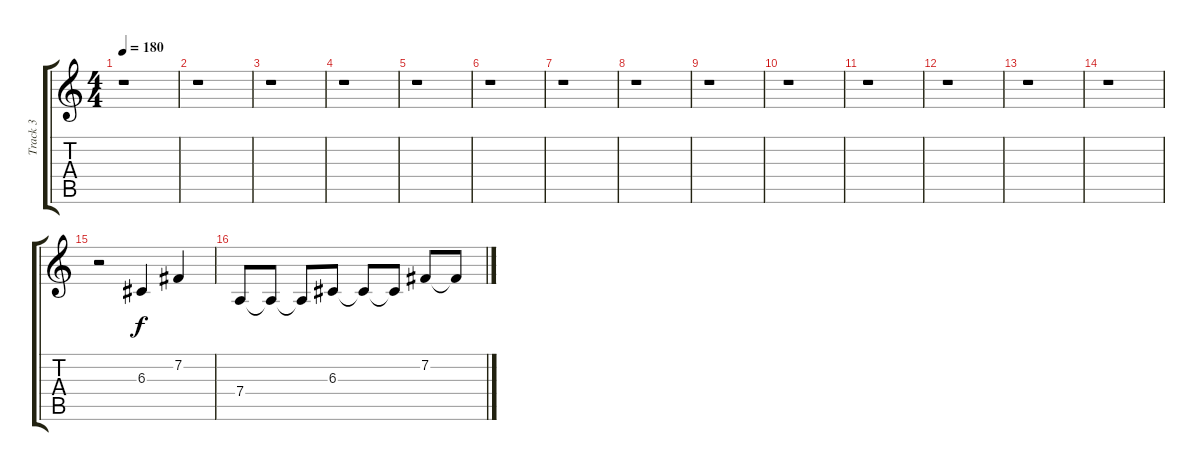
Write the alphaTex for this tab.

\track ("Track 3" "Track 3") {instrument violin}
\staff {score tabs}
\tuning (E4 B3 G3 D3 A2 D2) {hide}
\ts (4 4)
\tempo 180
\clef g2
\ks c
r.1{dy f} |
r.1 |
r.1 |
r.1 |
r.1 |
r.1 |
r.1 |
r.1 |
r.1 |
r.1 |
r.1 |
r.1 |
r.1 |
r.1 |
r.2 6.3.4 7.2.4 |
7.4.8 7.4{t}.8 7.4{t}.8 6.3.8 6.3{t}.8 6.3{t}.8 7.2.8 7.2{t}.8
